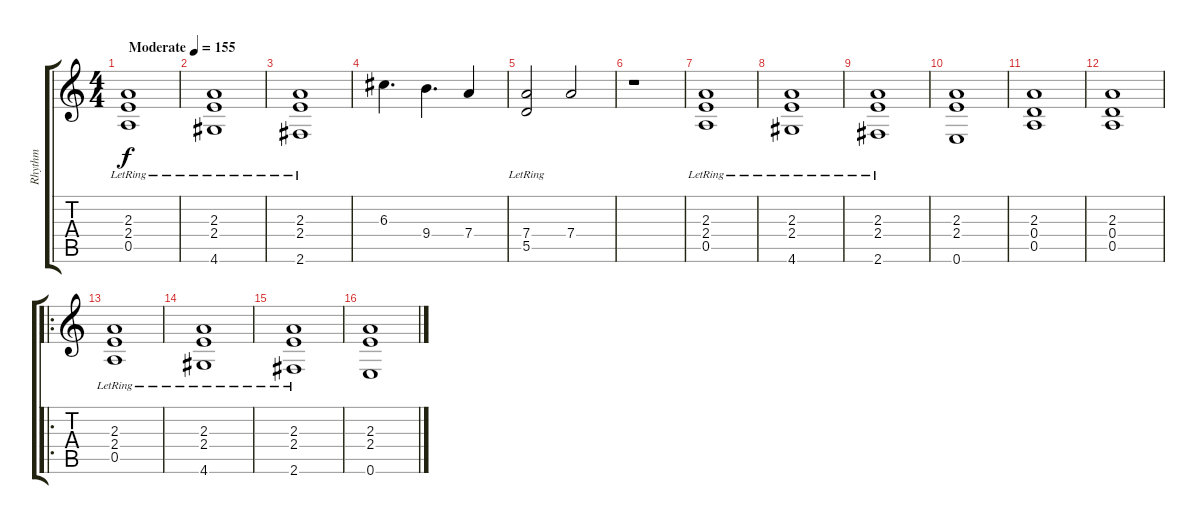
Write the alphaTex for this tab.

\track ("Rhythm" "Rhythm") {instrument acousticguitarsteel}
\staff {score tabs}
\tuning (E4 B3 G3 D3 A2 E2) {hide}
\ts (4 4)
\tempo (155 "Moderate")
\clef g2
\ks c
(2.3 2.4 0.5{lr}).1{dy f instrument acousticguitarsteel} |
(2.3 2.4 4.6{lr}).1 |
(2.3 2.4 2.6{lr}).1 |
6.3.4{d} 9.4.4{d} 7.4.4 |
(7.4 5.5{lr}).2 7.4.2 |
r.1 |
(2.3 2.4 0.5{lr}).1 |
(2.3 2.4 4.6{lr}).1 |
(2.3 2.4 2.6{lr}).1 |
(2.3 2.4 0.6).1 |
(2.3 0.4 0.5).1 |
(2.3 0.4 0.5).1 |
\ro
(2.3 2.4 0.5{lr}).1 |
(2.3 2.4 4.6{lr}).1 |
(2.3 2.4 2.6{lr}).1 |
(2.3 2.4 0.6).1
